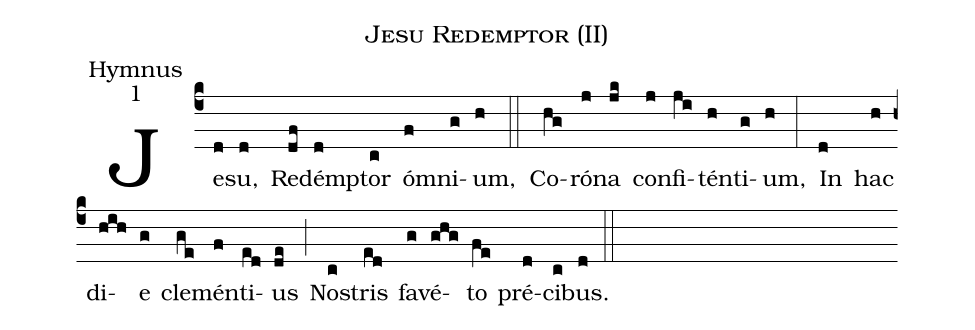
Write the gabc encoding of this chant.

name:Jesu Redemptor (II);
office-part:Hymnus;
mode:1;
%%
(c4) Je(d)su,(d) Re(df)démp(d)tor(c) ó(f)mni(g)um,(h) (::) Co(hg)ró(j)na(jk) con(j)fi(ji)tén(h)ti(g)um,(h) (:) In(d) hac(h) di(hih)e(g) cle(ge)mén(f)ti(ed)us(de) (;) No(c)stris(ed) fa(g)vé(ghg)to(fe) pré(d)ci(c)bus.(d) (::)
